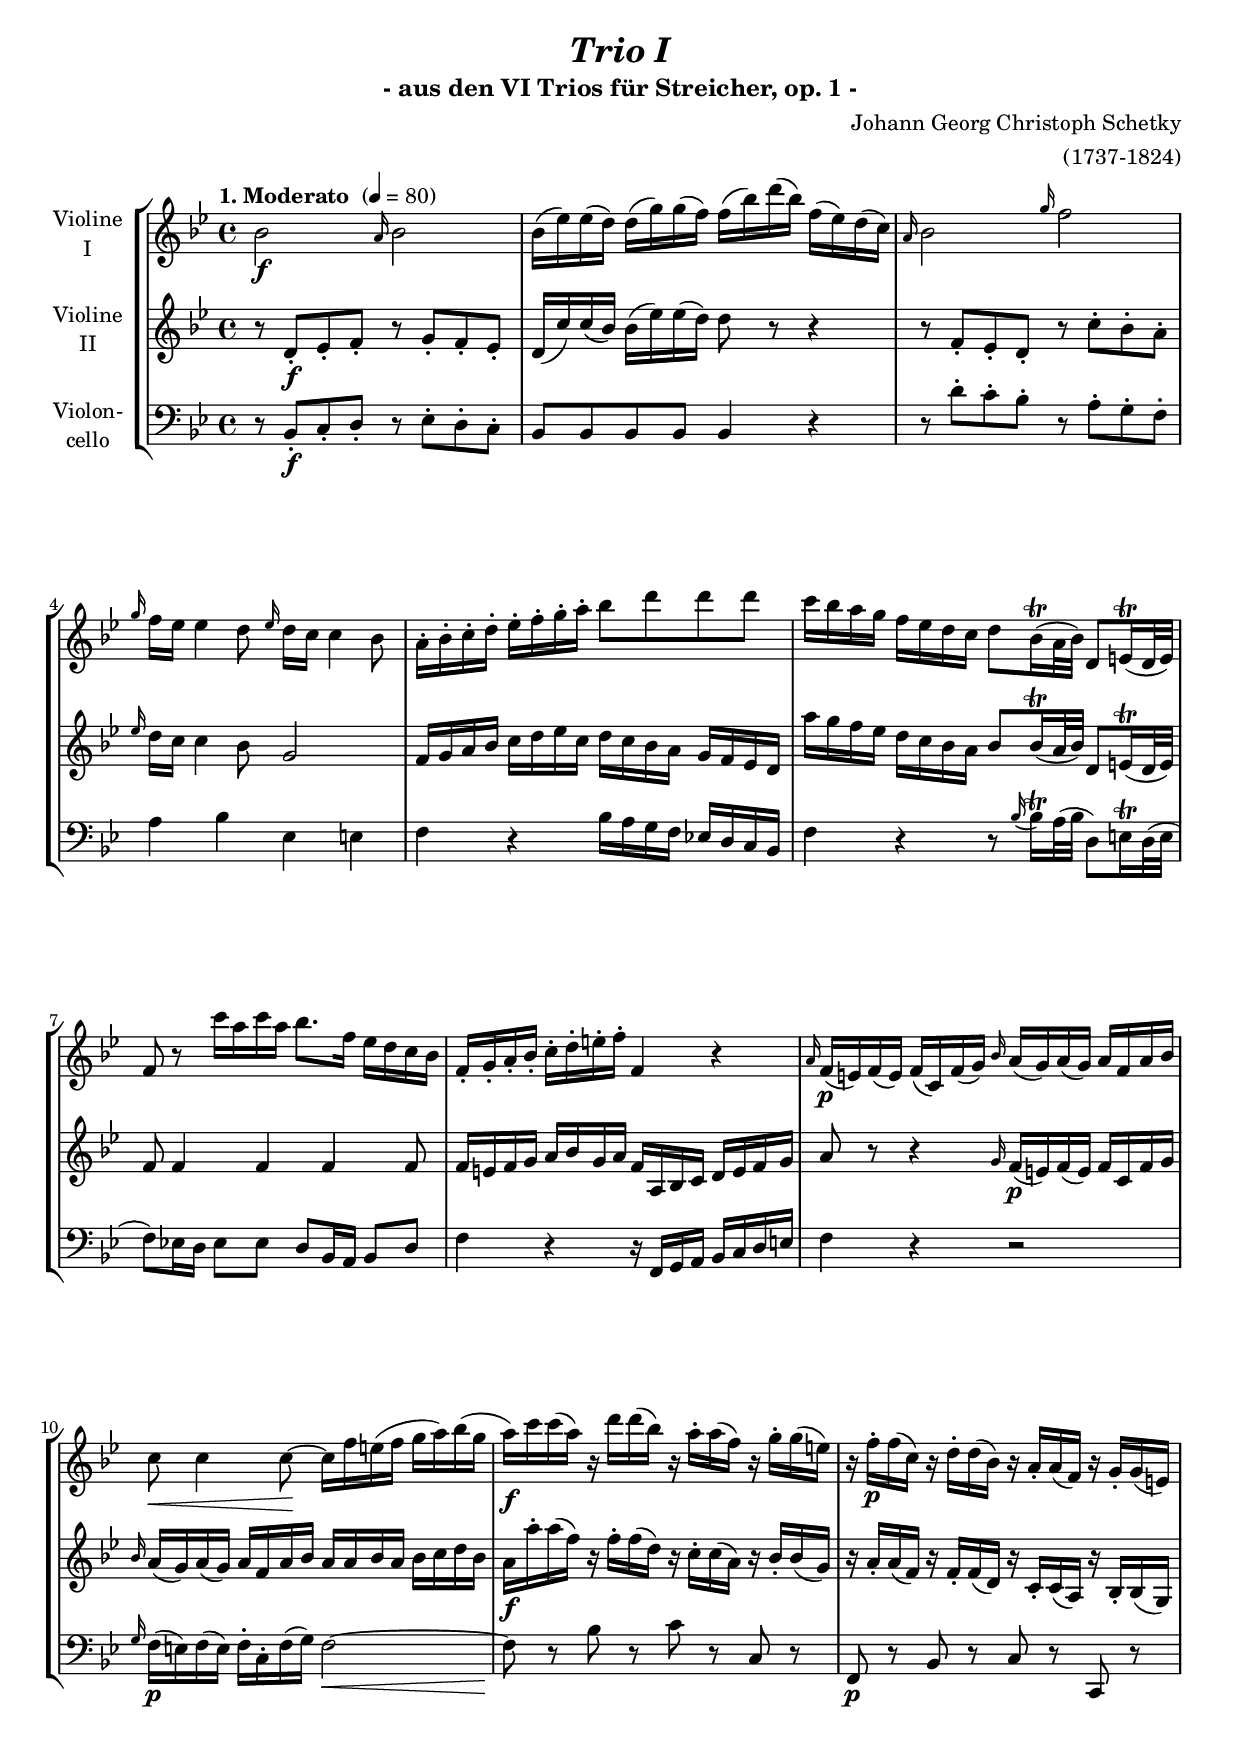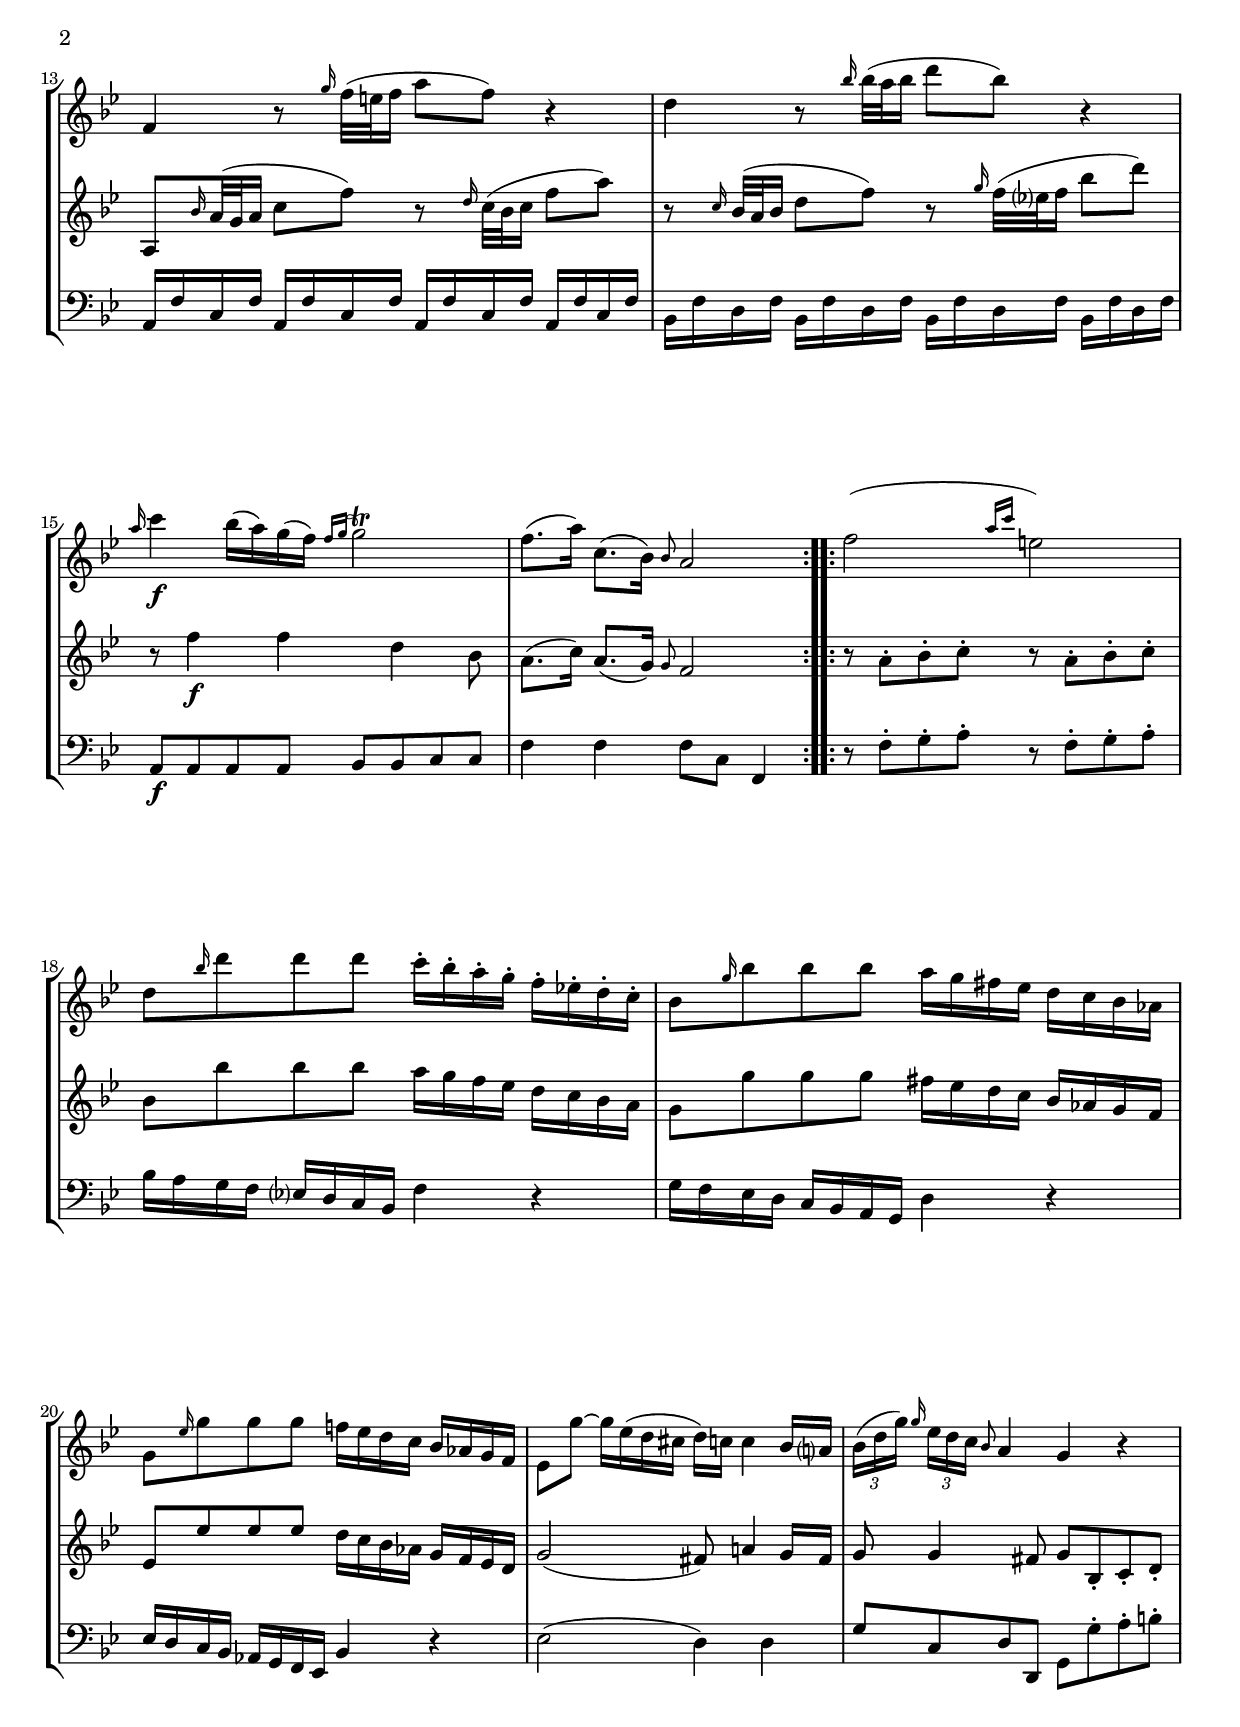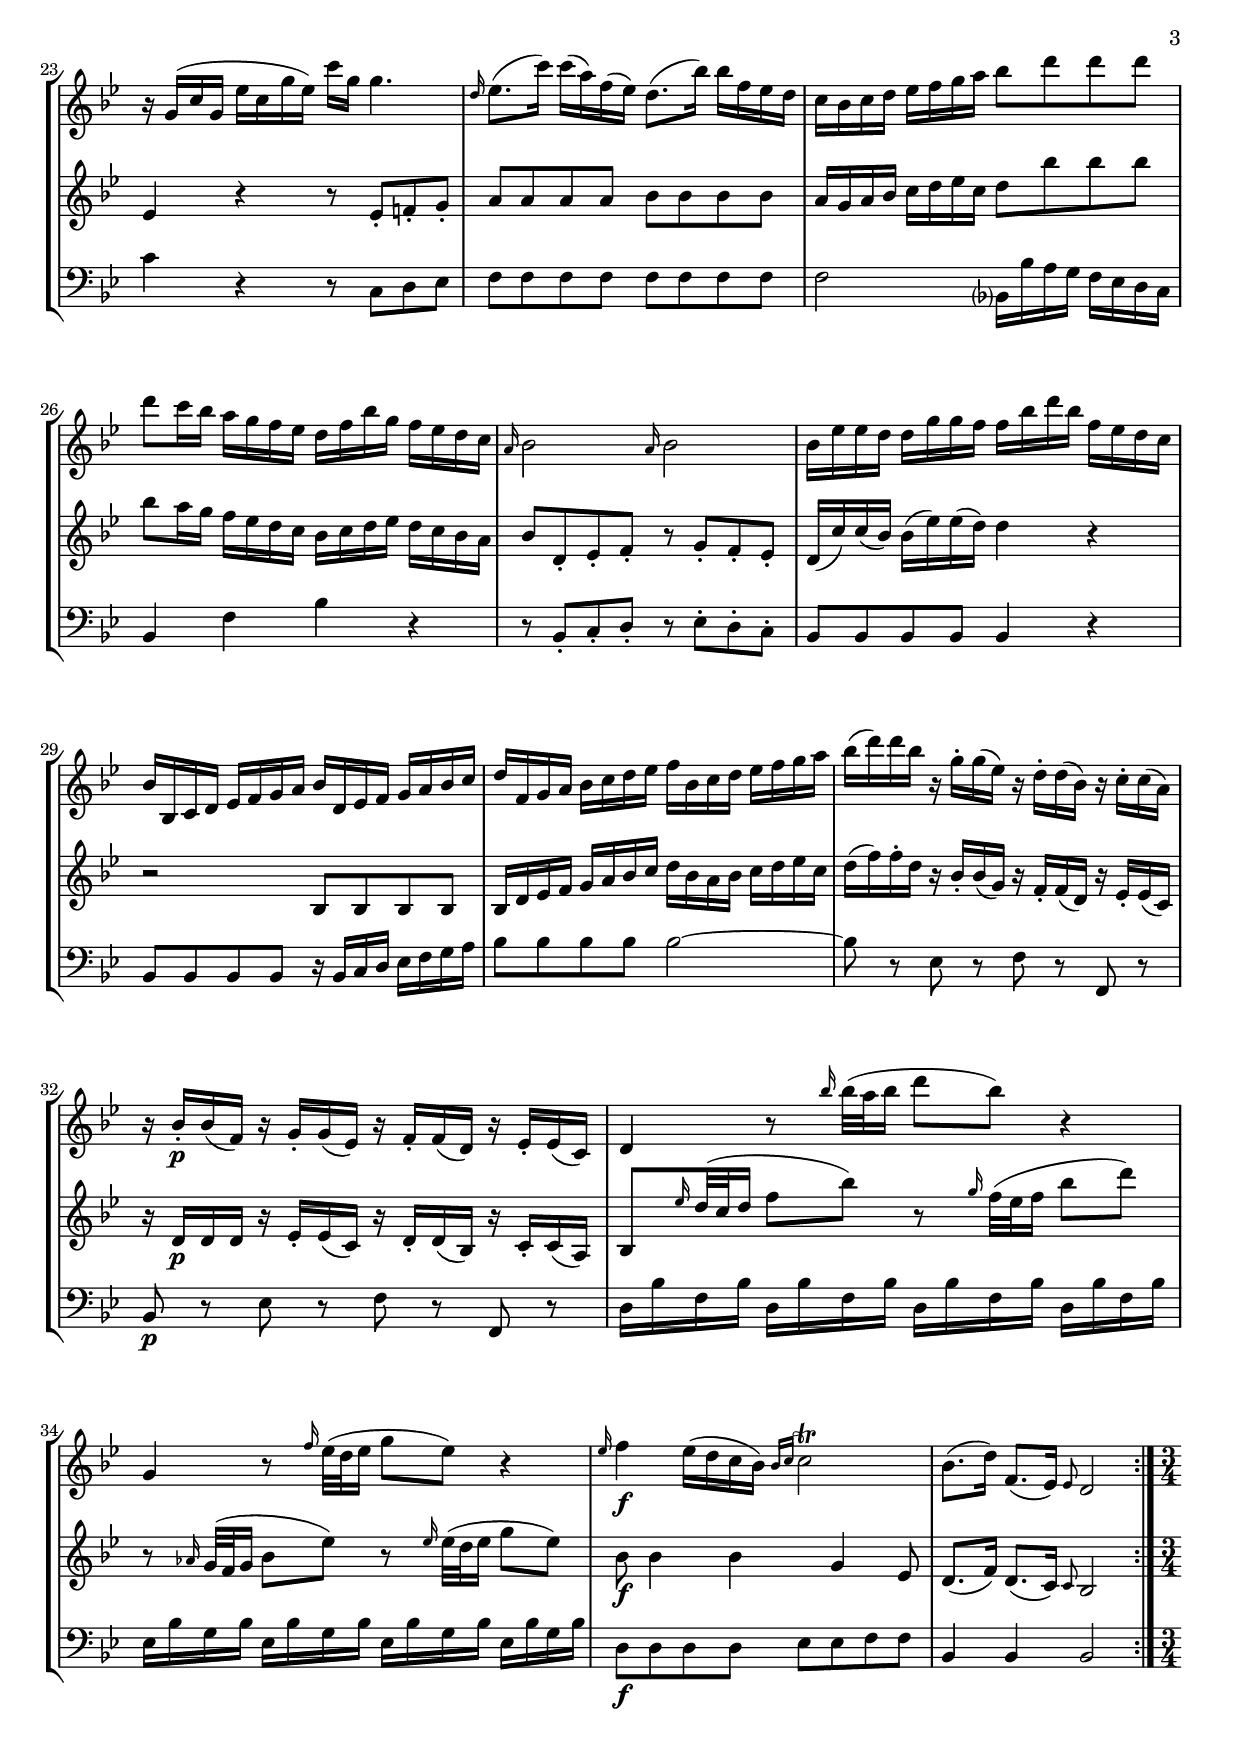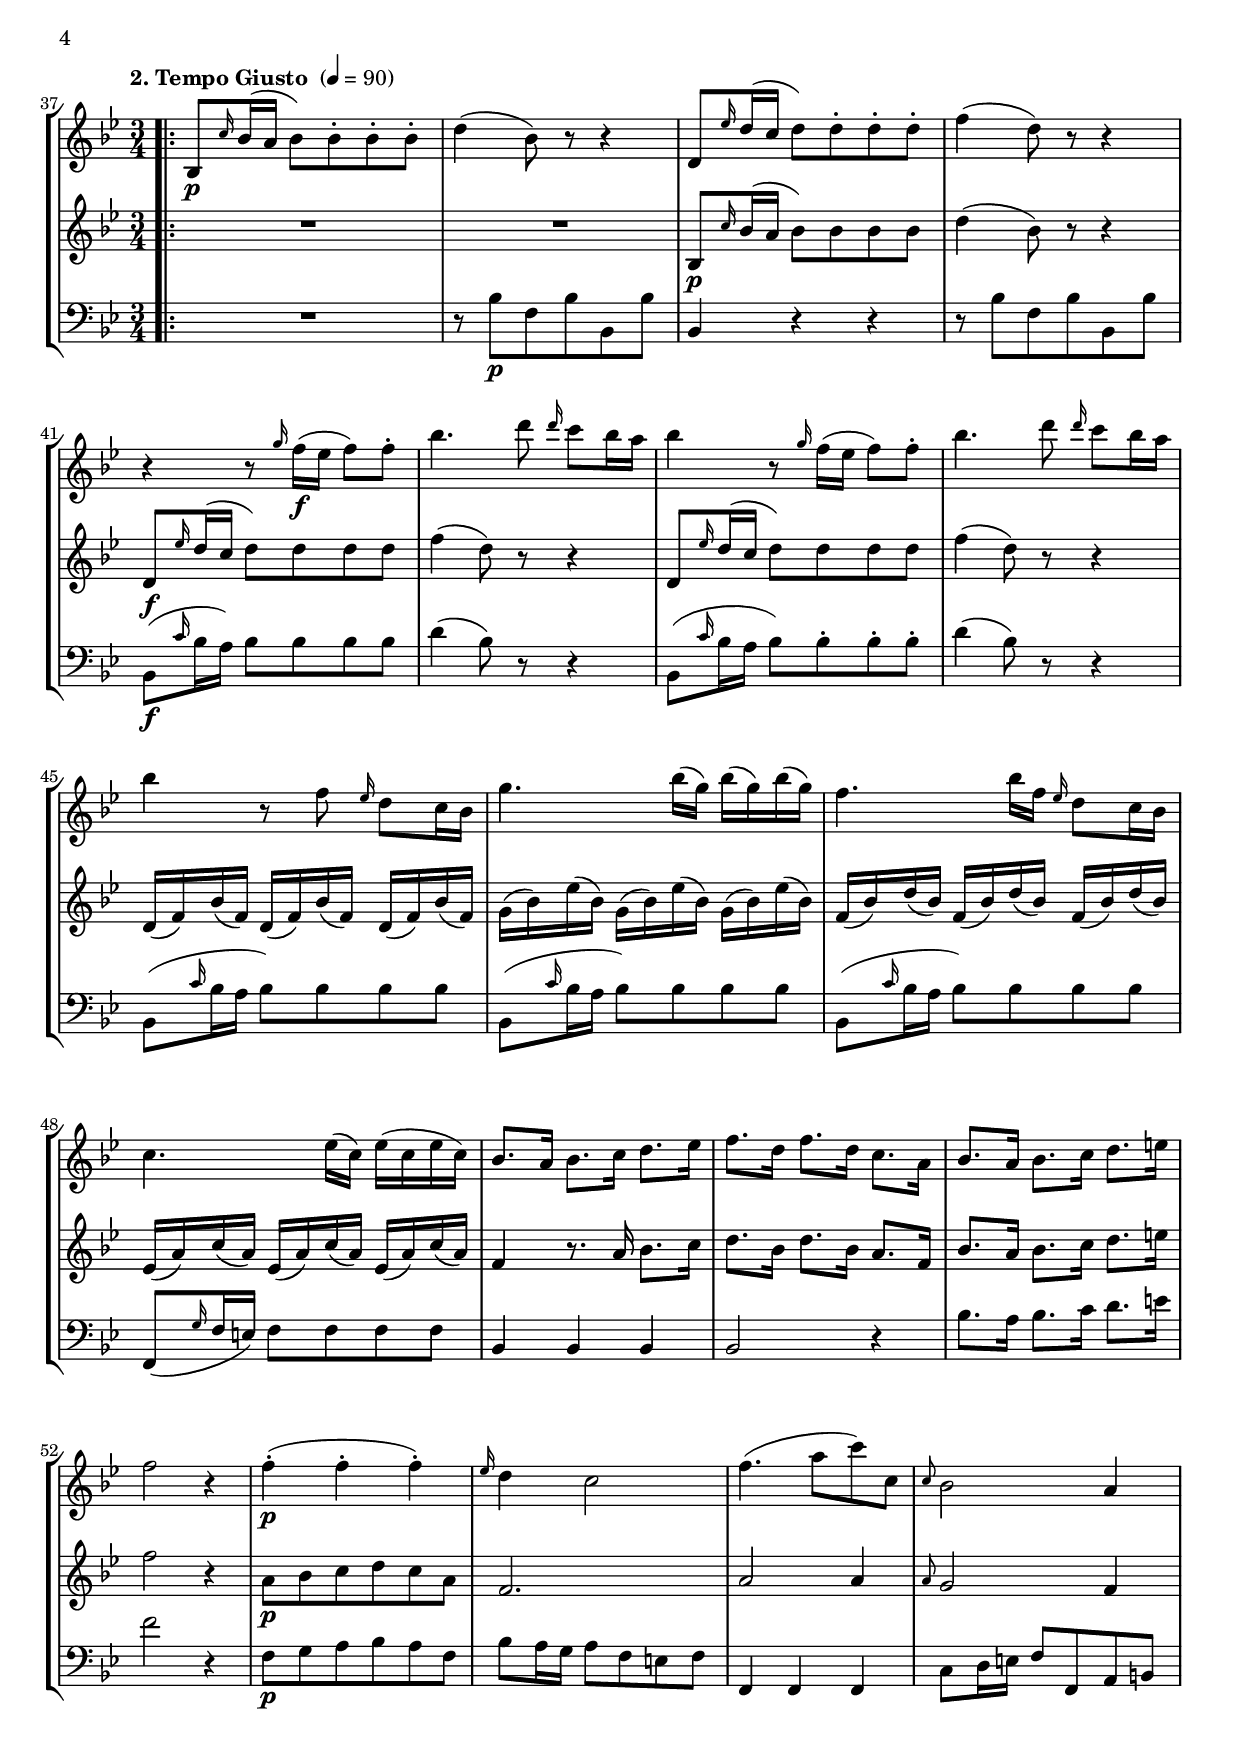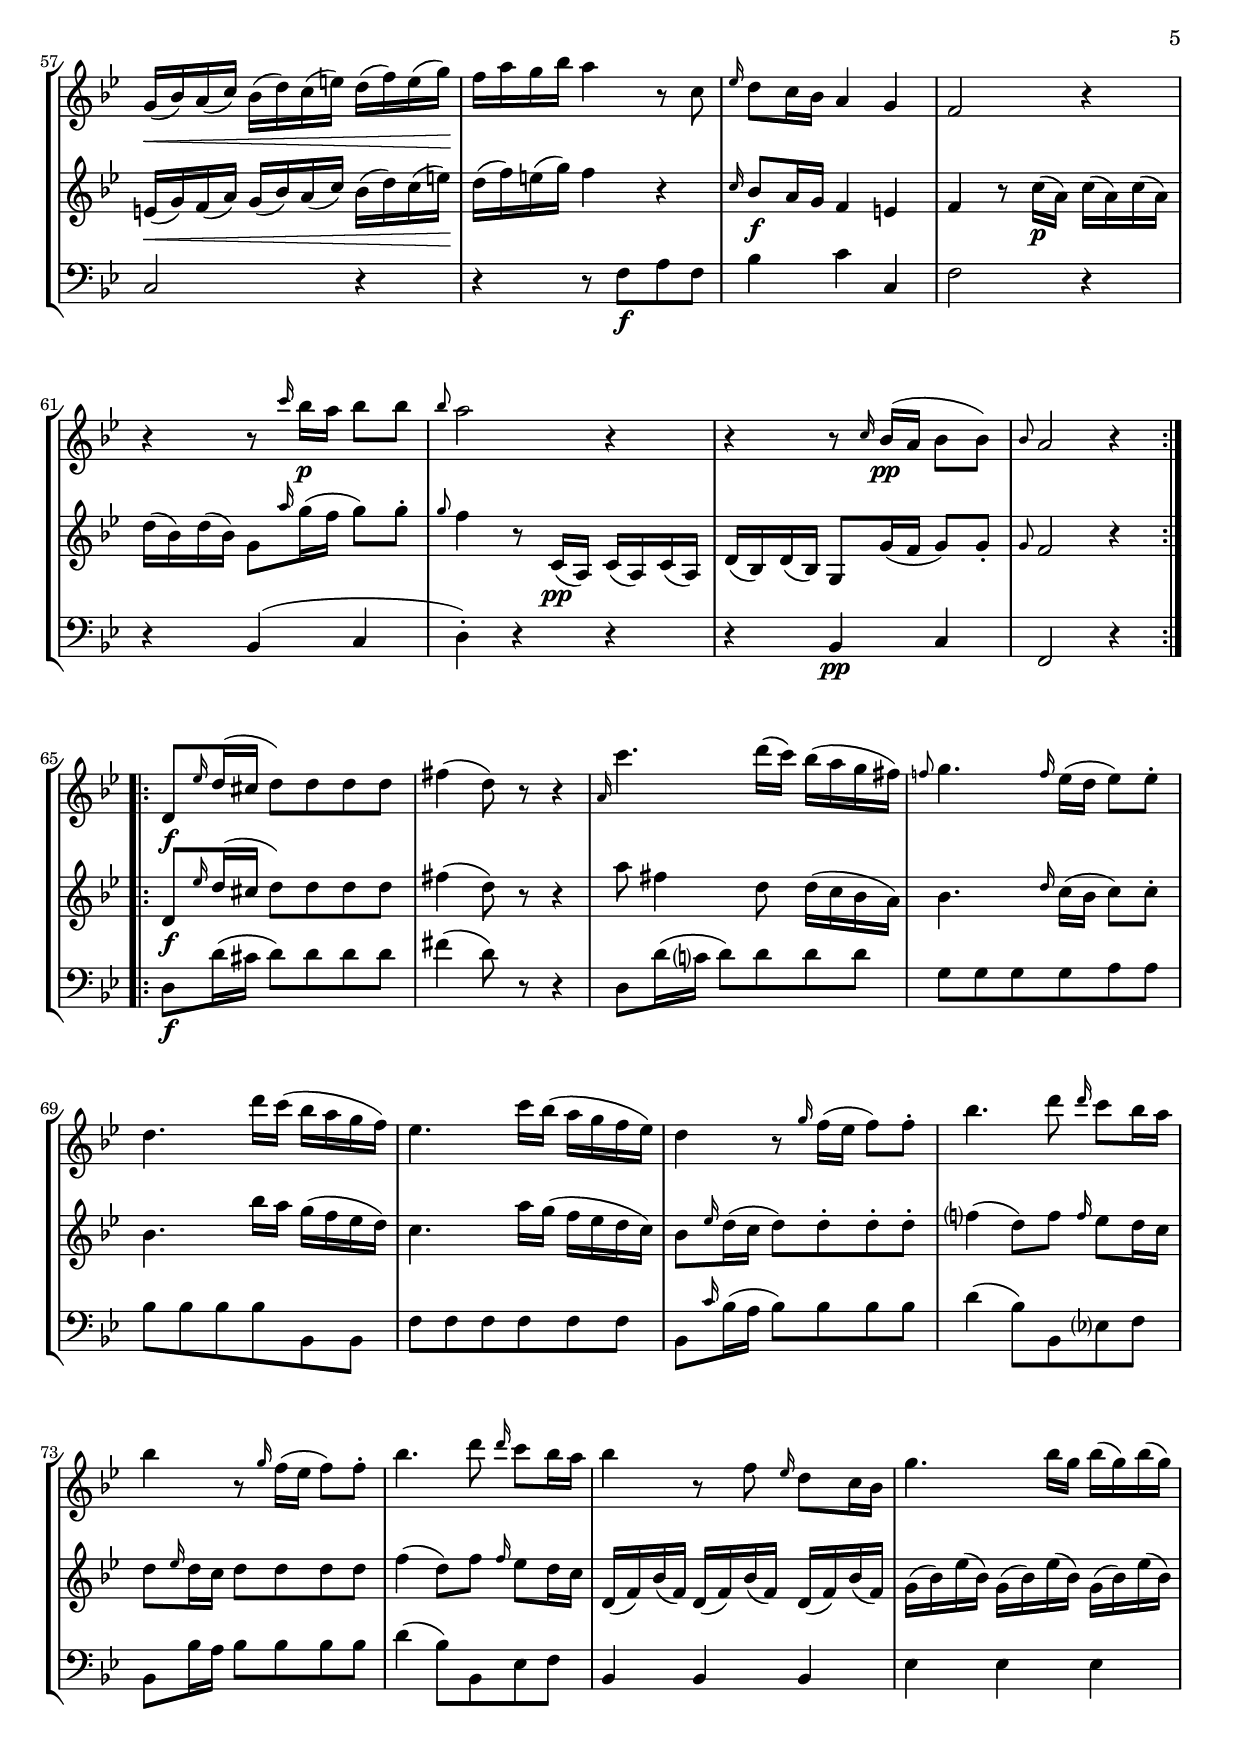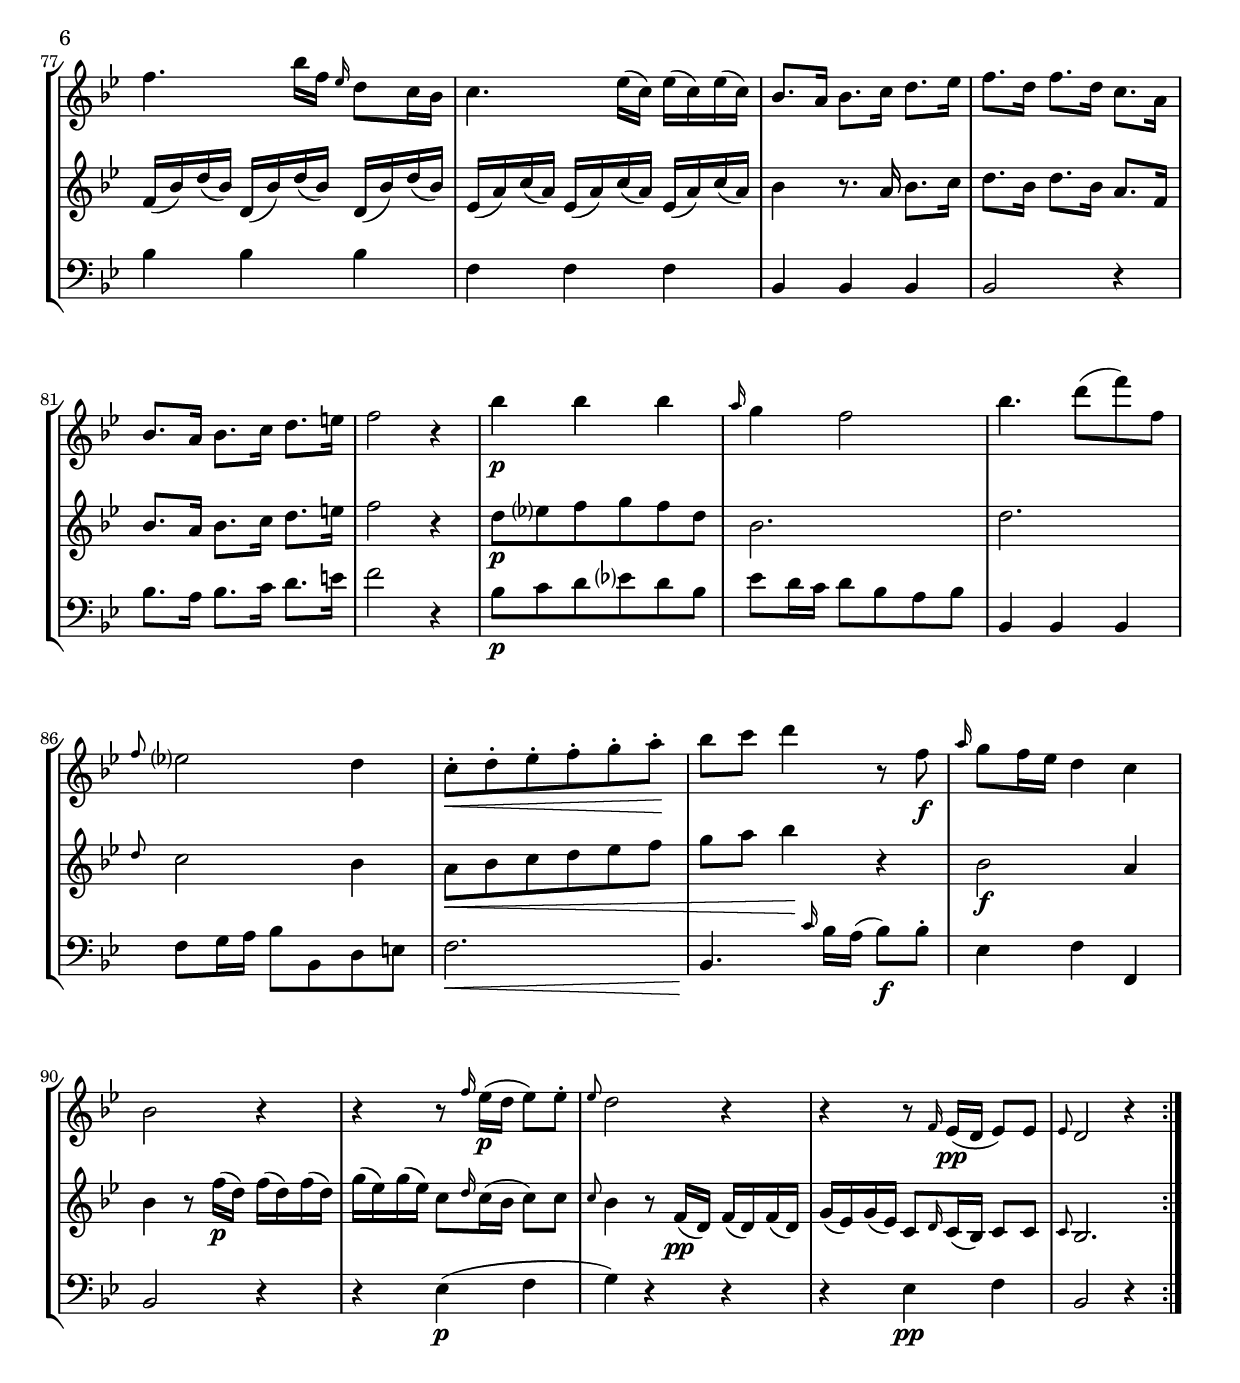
\version "2.14.2"
\include "deutsch.ly"

#(set-global-staff-size 18.75)

\header {
  title    = \markup \bold \italic "Trio I"
  subtitle = "- aus den VI Trios für Streicher, op. 1 -"
  composer = "Johann Georg Christoph Schetky"
  arranger = "(1737-1824)"
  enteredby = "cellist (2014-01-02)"
}

voiceconsts = {
 \key b \major
 \clef "treble"
 % \numericTimeSignature
 \compressFullBarRests
}

mihi = "clarinet"
milo = "bassoon"

introa = {            \tempo "1. Moderato "     4=80 \time 4/4 }
introb = { \pageBreak \tempo "2. Tempo Giusto " 4=90 \time 3/4 }

va = \relative c'' {
  \voiceconsts

  \introa
  \repeat volta 2 {
    b2\f \grace a16 b2
    b16( es) es( d) d( g) g( f) f( b) d( b) f( es) d( c)
    \grace a b2 \grace g'16 f2

    \grace g16 f es es4 d8 \grace es16 d c c4 b8
    a16-. b-. c-. d-. es-. f-. g-. a-. b8 d d d
    c16 b a g f es d c d8 b16(\trill a32 b) d,8 e16(\trill d32 e)
    f8 r c''16 a c a b8. f16 es d c b

    f-. g-. a-. b-. c-. d-. e-. f-. f,4 r
    \grace a16 f(\p e) f( e) f( c) f( g) \grace b a( g) a( g) a f a b
    c8\< c4 c8~\! c16 f e( f g a) b( g

    a)\f c c( a) r d d( b) r a-. a( f) r g-. g( e)
    r f-.\p f( c) r d-. d( b) r a-. a( f) r g-. g( e)
    f4 r8 \grace g'16 f32( e f16 a8 f) r4

    d4 r8 \grace b'16 b32( a b16 d8 b) r4
    \grace a16 c4\f b16( a) g( f) \grace { f[ g] } g2\trill
    f8.( a16) c,8.( b16) \grace b8 a2
  }

  \repeat volta 2 {
    f'2( \grace { a16[ c] } e,2)
    d8 \grace b'16 d8 d d c16-. b-. a-. g-. f-. es!-. d-. c-.
    b8 \grace g'16 b8 b b a16 g fis es d c b as
    g8 \grace es'16 g8 g g f!16 es d c b as g f

    es8 g'~ g16 es( d cis d) c c4 b16 a?
    \times 2/3 { b( d g) } \grace g \times 2/3 { es[ d c] } \grace b8 a4 g r
    r16 g( c g es' c g' es) c' g g4.

    \grace d16 es8.( c'16) c( a) f( es) d8.( b'16) b f es d
    c b c d es f g a b8 d d d
    d c16 b a g f es d f b g f es d c

    \grace a b2 \grace a16 b2
    b16 es es d d g g f f b d b f es d c
    b b, c d es f g a b d, es f g a b c

    d f, g a b c d es f b, c d es f g a
    b( d) d b r g-. g( es) r d-. d( b) r c-. c( a)

    r b-.\p b( f) r g-. g( es) r f-. f( d) r es-. es( c)
    d4 r8 \grace b''16 b32( a b16 d8 b) r4
    g, r8 \grace f'16 es32( d es16 g8 es) r4

    \grace es16 f4\f es16( d c b) \grace { b[ c] } c2\trill
    b8.( d16) f,8.( es16) \grace es8 d2
  }

  \introb
  \repeat volta 2 {
    b8\p \grace c'16 b( a b8) b-. b-. b-.
    d4( b8) r r4
    d,8 \grace es'16 d( c d8) d-. d-. d-.
    f4( d8) r r4
    r r8 \grace g16 f(\f es f8) f-.

    b4. d8 \grace d16 c8 b16 a
    b4 r8 \grace g16 f( es f8) f-.
    b4. d8 \grace d16 c8 b16 a
    b4 r8 f8 \grace es16 d8 c16 b
    g'4. b16( g) b( g) b( g)
    f4. b16 f \grace es d8 c16 b

    c4. es16( c) es( c es c)
    b8. a16 b8.c16 d8. es16
    f8. d16 f8. d16 c8. a16
    b8. a16 b8. c16 d8. e16
    f2 r4
    f(-.\p f-. f)-.
    \grace es16 d4 c2

    f4.( a8 c) c,
    \grace c b2 a4
    g16(\< b) a( c) b( d) c( e) d( f) e( g)\!
    f a g b a4 r8 c,
    \grace es16 d8 c16 b a4 g
    f2 r4

    r r8 \grace c''16 b\p a b8 b
    \grace b a2 r4
    r r8 \grace c,16 b(\pp a b8 b)
    \grace b a2 r4
  }

  \repeat volta 2 {
    d,8\f \grace es'16 d( cis d8) d d d
    fis4( d8) r r4

    \grace a16 c'4. d16( c) b( a g fis)
    \grace f!8 g4. \grace f16 es( d es8) es-.
    d4. d'16 c( b a g f)
    es4. c'16 b( a g f es)
    d4 r8 \grace g16 f( es f8) f-.
    b4. d8 \grace d16 c8 b16 a

    b4 r8 \grace g16 f( es f8) f-.
    b4. d8 \grace d16 c8 b16 a
    b4 r8 f \grace es16 d8 c16 b
    g'4. b16 g b( g) b( g)
    f4. b16 f \grace es d8 c16 b
    c4. es16( c) es( c) es( c)

    b8. a16 b8. c16 d8. es16
    f8. d16 f8. d16 c8. a16
    b8. a16 b8. c16 d8. e16
    f2 r4
    b\p b b
    \grace a16 g4 f2

    b4. d8( f) f,
    \grace f es?2 d4
    c8-.\< d-. es-. f-. g-. a-.\!
    b c d4 r8 f,\f
    \grace a16 g8 f16 es d4 c
    b2 r4

    r r8 \grace f'16 es(\p d es8) es-.
    \grace es d2 r4
    r r8 \grace f,16 es(\pp d es8) es
    \grace es d2 r4
  }
}

vb = \relative c' {
  \voiceconsts

  \introa
  \repeat volta 2 {
    r8 d-.\f es-. f-. r g-. f-. es-.
    d16( c') c( b) b( es) es( d) d8 r r4
    r8 f,-. es-. d-. r c'-. b-. a-.
    \grace es'16 d c c4 b8 g2

    f16 g a b c d es c d c b a g f es d
    a'' g f es d c b a b8 b16(\trill a32 b) d,8 e16(\trill d32 e)
    f8 f4 f f f8
    f16 e f g a b g a f a, b c d e f g

    a8 r r4 \grace g16 f(\p e) f( e) f c f g
    \grace b a( g) a( g) a f a b a a b a b c d b
    a\f a'-. a( f) r f-. f( d) r c-. c( a)r b-. b( g)
    r a-. a( f) r f-. f( d) r c-. c( a) r b-. b( g)

    a8 \grace b'16 a32( g a16 c8 f) r \grace d16 c32( b c16 f8 a)
    r \grace c,16 b32( a b16 d8 f) r \grace g16 f32( es? f16 b8 d)
    r f,4\f f d b8
    a8.( c16) a8.( g16) \grace g8 f2
  }

  \repeat volta 2 {
    r8 a-. b-. c-. r a-. b-. c-.
    b b' b b a16 g f es d c b a
    g8 g' g g fis16 es d c b as g f
    es8 es' es es d16 c b as g f es d

    g2( fis8) a!4 g16 fis
    g8 g4 fis8 g b,-. c-. d-.
    es4 r r8 es-. f!-. g-.
    a a a a b b b b

    a16 g a b c d es c d8 b' b b
    b a16 g f es d c b c d es d c b a
    b8 d,-. es-. f-. r g-. f-. es-.

    d16( c') c( b) b( es) es( d) d4 r
    r2 b,8 b b b
    b16 d es f g a b c d b a b c d es c

    d( f) f-. d r b-. b( g) r f-. f( d) r es-. es( c)
    r d\p d d r es-. es( c) r d-. d( b) r c-. c( a)

    b8 \grace es'16 d32( c d16 f8 b) r \grace g16 f32( es f16 b8 d)
    r \grace as,16 g32( f g16 b8 es) r \grace es16 es32( d es16 g8 es)

    b\f b4 b g es8
    d8.( f16) d8.( c16) \grace c8 b2
  }

  \introb
  \repeat volta 2 {
    R2.*2
    b8\p \grace c'16 b( a b8) b b b
    d4( b8) r r4
    d,8\f \grace es'16 d( c d8) d d d
    f4( d8) r r4
    d,8 \grace es'16 d( c d8) d d d

    f4( d8) r r4
    d,16( f) b( f) d( f) b( f) d( f) b( f)
    g( b) es( b) g( b) es( b) g( b) es( b)
    f( b) d( b) f( b) d( b) f( b) d( b)

    es,( a) c( a) es( a) c( a) es( a) c( a)
    f4 r8. a16 b8. c16
    d8. b16 d8. b16 a8. f16
    b8. a16 b8. c16 d8. e16
    f2 r4
    a,8\p b c d c a
    f2.
    a2 a4
    \grace a8 g2 f4

    e16(\< g) f( a) g( b) a( c) b( d) c( e)\!
    d( f) e( g) f4 r
    \grace c16 b8\f a16 g f4 e
    f r8 c'16(\p a) c( a) c( a)
    d( b) d( b) g8 \grace a'16 g( f g8) g-.
    \grace g f4 r8 c,16(\pp a) c( a) c( a)

    d( b) d( b) g8 g'16( f g8) g-.
    \grace g f2 r4 
  }

  \repeat volta 2 {
    d8\f \grace es'16 d( cis d8) d d d
    fis4( d8) r r4
    a'8 fis4 d8 d16( c b a)
    b4. \grace d16 c( b c8) c-.

    b4. b'16 a g( f es d)
    c4. a'16 g( f es d c)
    b8 \grace es16 d( c d8) d-. d-. d-.
    f?4( d8) f \grace f16 es8 d16 c
    d8 \grace es16 d c d8 d d d
    f4( d8) f \grace f16 es8 d16 c

    d,( f) b( f) d( f) b( f) d( f) b( f) 
    g( b) es( b) g( b) es( b) g( b) es( b)
    f( b) d( b) d,( b') d( b) d,( b') d( b)

    es,( a) c( a) es( a) c( a) es( a) c( a)
    b4 r8. a16 b8. c16
    d8. b16 d8. b16 a8. f16
    b8. a16 b8. c16 d8. e16
    f2 r4

    d8\p es? f g f d
    b2.
    d
    \grace d8 c2 b4
    a8\< b c d es f
    g a b4\! r

    b,2\f a4
    b r8 f'16(\p d) f( d) f( d)
    g( es) g( es) c8 \grace d16 c( b c8) c
    \grace c b4 r8 f16(\pp d) f( d) f( d)

    g( es) g( es) c8 \grace d16 c( b) c8 c
    \grace c b2.
  }
}

vc = \relative c {
  \voiceconsts
  \clef "bass"

  \introa
  \repeat volta 2 {
    r8 b-.\f c-. d-. r es-. d-. c-.
    b b b b b4 r
    r8 d'-. c-. b-. r a-. g-. f-.
    a4 b es, e
    f r b16 a g f es! d c b

    f'4 r r8 \appoggiatura b16 b\trill a32( b d,8) e16\trill d32( e
    f8) es!16 d es8 es d b16 a b8 d
    f4 r r16 f, g a b c d e
    f4 r r2

    \grace g16 f(\p e) f( e) f-. c-. f( g) f2~\<
    f8\! r b r c r c, r
    f,\p r b r c r c, r
    a'16 f' c f a, f' c f a, f' c f a, f' c f

    b, f' d f b, f' d f b, f' d f b, f' d f
    a,8\f a a a b b c c
    f4 f f8 c f,4
  }

  \repeat volta 2 {
    r8 f'-. g-. a-. r f-. g-. a-.

    b16 a g f es? d c b f'4 r
    g16 f es d c b a g d'4 r
    es16 d c b as g f es b'4 r
    es2( d4) d

    g8 c, d d, g g'-. a-. h-.
    c4 r r8 c, d es
    f f f f f f f f
    f2 b,?16 b' a g f es d c
    b4 f' b r

    r8 b,-. c-. d-. r es-. d-. c-.
    b b b b b4 r
    b8 b b b r16 b c d es f g a
    b8 b b b b2~

    b8 r es, r f r f, r
    b\p r es r f r f, r
    d'16 b' f b d, b' f b d, b' f b d, b' f b

    es, b' g b es, b' g b es, b' g b es, b' g b
    d,8\f d d d es es f f
    b,4 b b2
  }

  \introb
  \repeat volta 2 {
    R2.
    r8 b'\p f b b, b'
    b,4 r r
    r8 b' f b b, b'
    b,8(\f \grace c'16 b a) b8 b b b
    d4( b8) r r4
    b,8( \grace c'16 b a b8) b-. b-. b-.

    d4( b8) r r4
    b,8( \grace c'16 b a b8) b b b
    b,8( \grace c'16 b a b8) b b b
    b,8( \grace c'16 b a b8) b b b
    f,8( \grace g'16 f e) f8 f f f
    b,4 b b

    b2 r4
    b'8. a16 b8. c16 d8. e16
    f2 r4
    f,8\p g a b a f
    b a16 g a8 f e f
    f,4 f f

    c'8 d16 e f8 f, a h
    c2 r4
    r4 r8 f\f a f
    b4 c c,
    f2 r4
    r b,( c
    d)-. r r

    r b\pp c
    f,2 r4
  }
  \repeat volta 2 {
    d'8\f d'16( cis d8) d d d
    fis4( d8) r r4
    d,8 d'16( c? d8) d d d
    g, g g g a a

    b b b b b, b
    f' f f f f f
    b, \grace c'16 b( a b8) b b b
    d4( b8) b, es? f
    b, b'16 a b8 b b b
    d4( b8) b, es f

    b,4 b b
    es es es
    b' b b
    f f f
    b, b b
    b2 r4
    b'8. a16 b8. c16 d8. e16
    f2 r4

    b,8\p c d es? d b
    es d16 c d8 b a b
    b,4 b b
    f'8 g16 a b8 b, d e
    f2.\<
    b,4.\! \grace c'16 b a( b8)\f b-.
    es,4 f f,

    b2 r4
    r es(\p f
    g) r r
    r es\pp f
    b,2 r4
  }
}


music = \new StaffGroup <<
      \new Staff {
	\set Staff.midiInstrument = \mihi
	\set Staff.instrumentName = \markup \center-column { "Violine" "I" }
	\transpose b b { \va }
      }

      \new Staff {
	\set Staff.midiInstrument = \milo
	\set Staff.instrumentName = \markup \center-column { "Violine" "II" }
	\transpose b b { \vb }
      }

      \new Staff {
	\set Staff.midiInstrument = \milo
	\set Staff.instrumentName = \markup \center-column { "Violon-" "cello" }
	\transpose b b { \vc }
      }
>>

\book {
  \score {
    \music
    \layout {}
  }

  \score {
    \unfoldRepeats \music

    \midi {
      \context {
        \Score
      }
    }
  }
}
